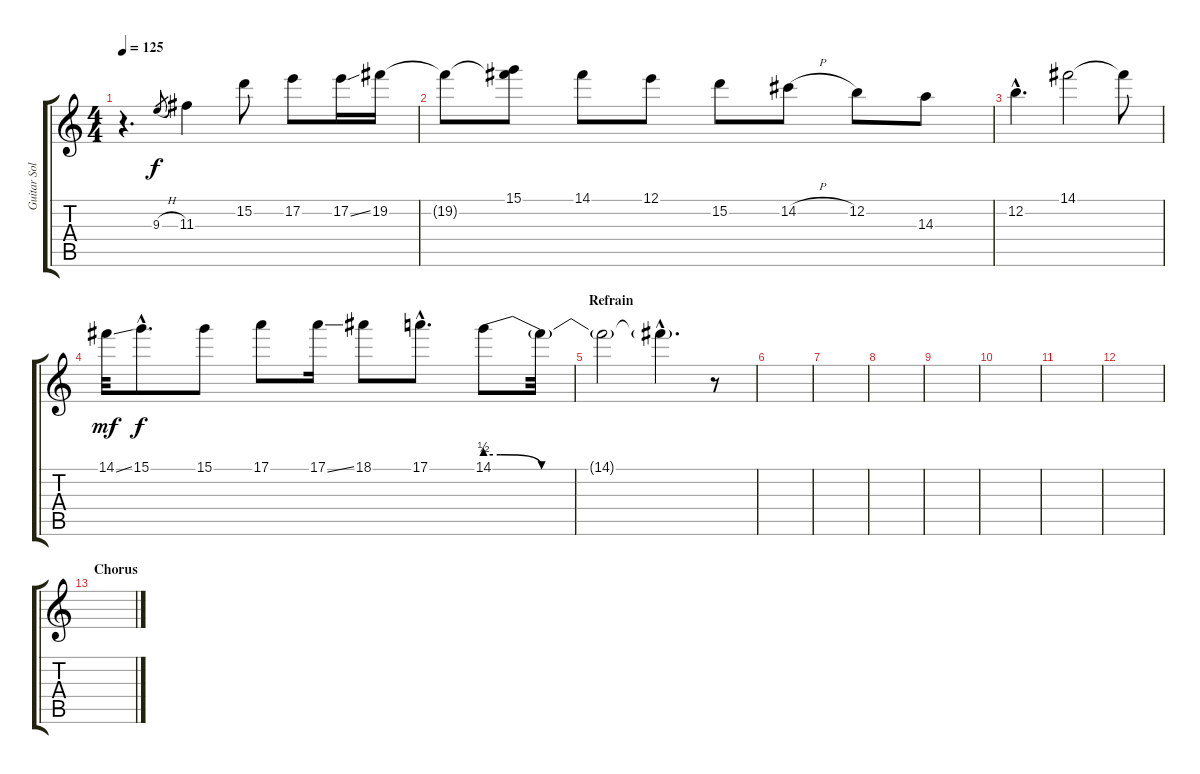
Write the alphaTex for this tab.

\track ("Guitar Solo" "Guitar Sol") {instrument acousticguitarsteel}
\staff {score tabs}
\tuning (E4 B3 G3 D3 A2 E2) {hide}
\ts (4 4)
\tempo 125
\clef g2
\ks c
r.4{d dy f balance 0} 9.3{h}.8{gr} 11.3.4 15.2.8 17.2.8 17.2{ss}.16 19.2.16 |
19.2{t}.8 (15.1 19.2{t}).8{balance 16} 14.1.8 12.1.8 15.2.8 14.2{h}.8 12.2.8 14.3.8 |
12.2{hac}.4{d} 14.1.2 14.1{t}.8 |
14.1{ss}.32{dy mf balance 8} 15.1{hac}.8{d dy f} 15.1.8 17.1.8 17.1{ss}.16 18.1.8 17.1{hac}.8{d} 14.1{be (custom 0 2 4 2 15 0 40 0 60 0)}.8 14.1{t}.32 |
\section ("" "Refrain")
14.1{t}.2 14.1{hac t}.4{d} r.8 |
|
|
|
|
|
|
|
\section ("" "Chorus")
